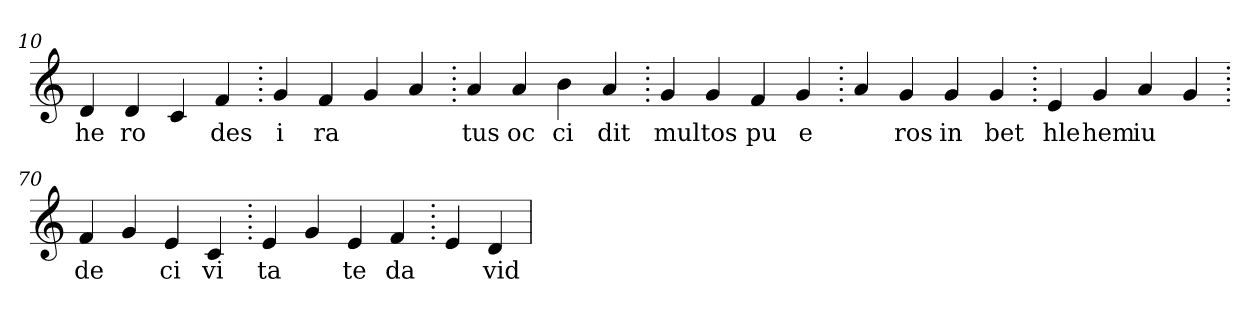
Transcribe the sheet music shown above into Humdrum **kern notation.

**kern	**text
*part1	*part1
*staff1	*staff1
*clefG2	*
=10.	=10.
4d	he
4d	ro
4c	.
4f	des
=20.	=20.
4g	i
4f	ra
4g	.
4a	.
=30.	=30.
4a	tus
4a	oc
4b	ci
4a	dit
=40.	=40.
4g	mul
4g	tos
4f	pu
4g	e
=50.	=50.
4a	.
4g	ros
4g	in
4g	bet
=60.	=60.
4e	hle
4g	hem
4a	iu
4g	.
=70.	=70.
4f	de
4g	.
4e	ci
4c	vi
=80.	=80.
4e	ta
4g	.
4e	te
4f	da
=90.	=90.
4e	.
4d	vid
=	=
*-	*-
